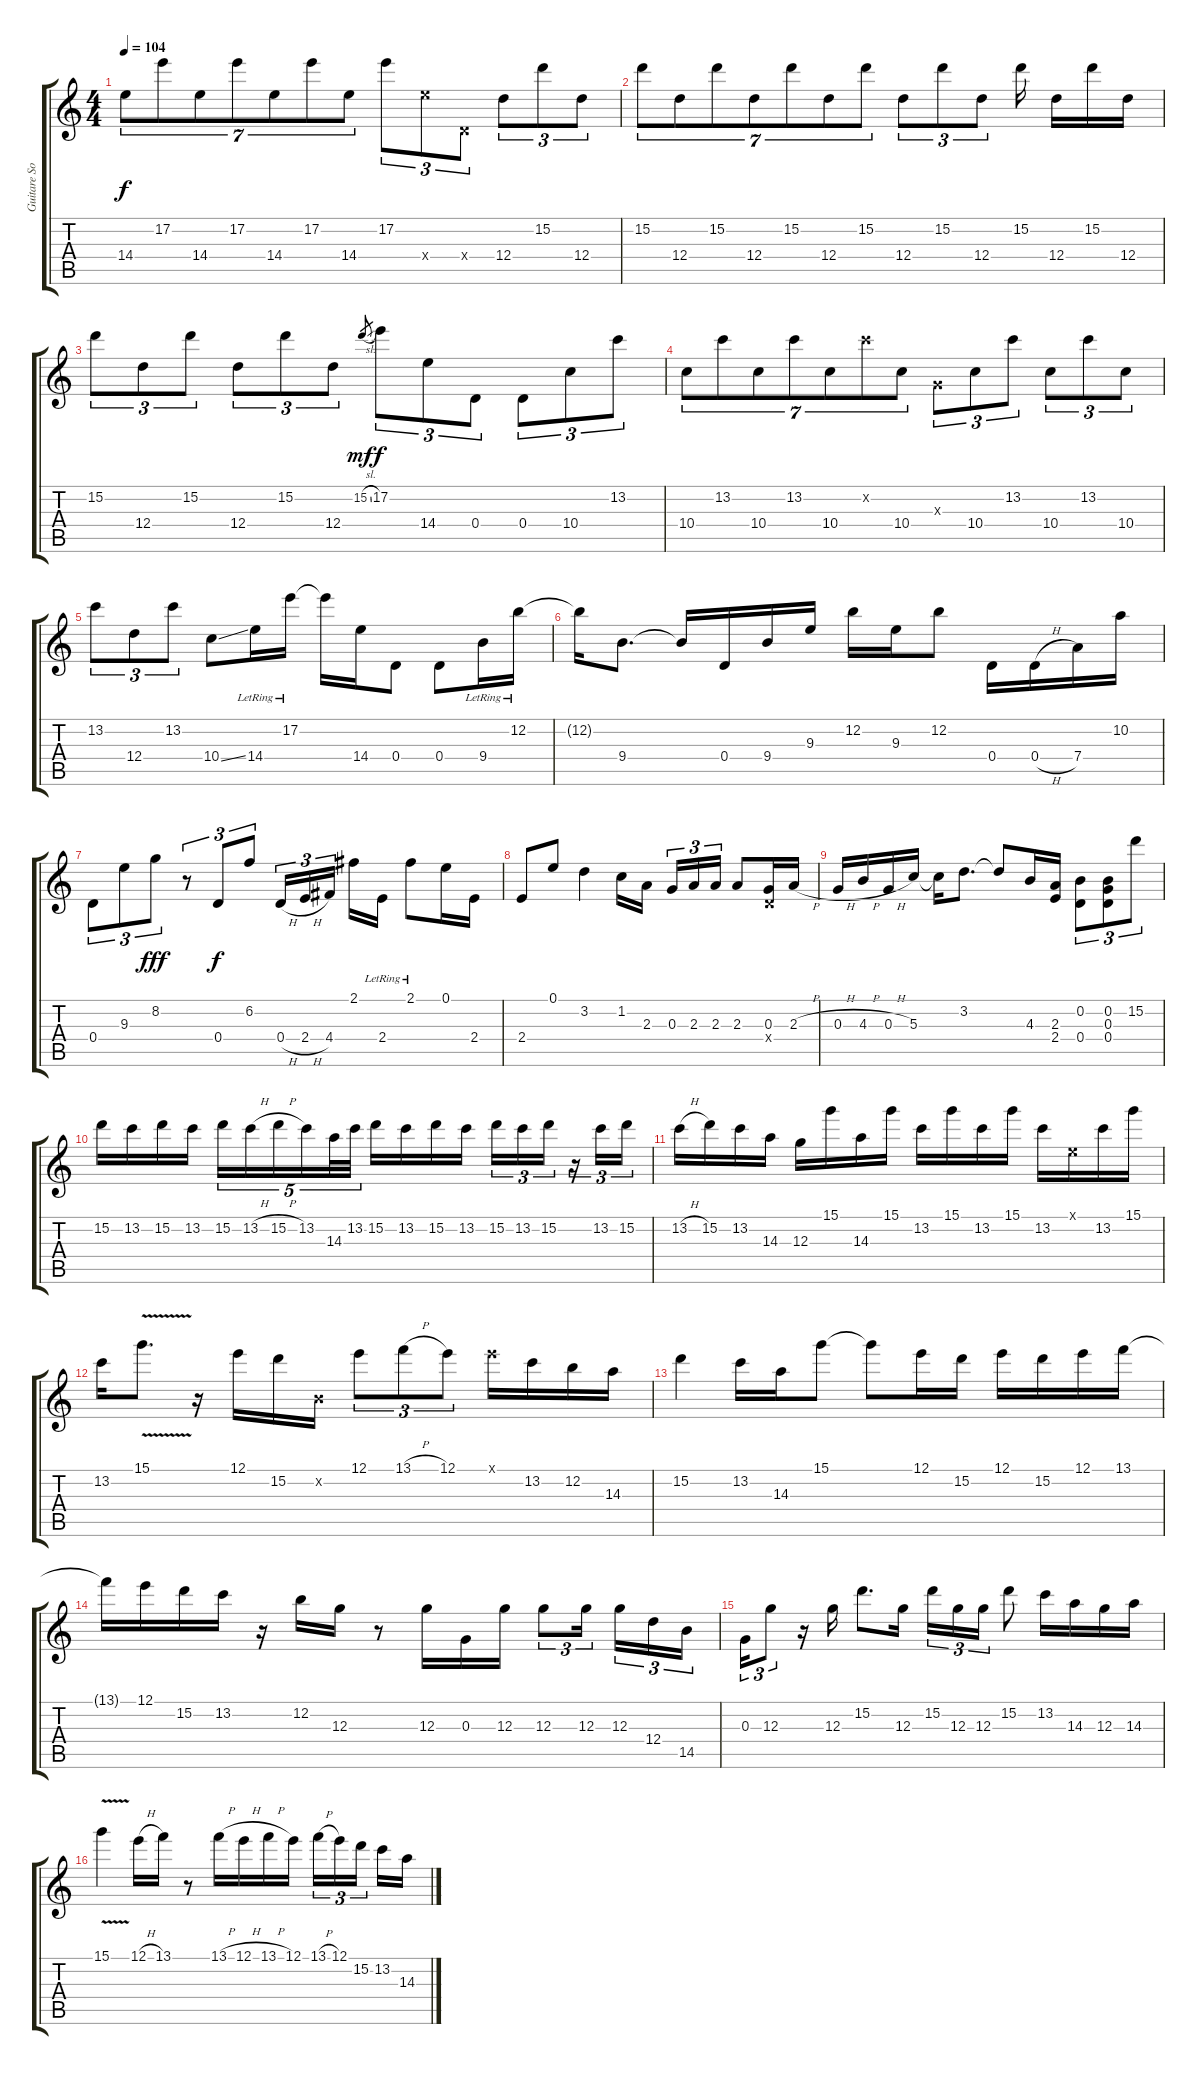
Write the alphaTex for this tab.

\track ("Guitare Solo" "Guitare So") {instrument distortionguitar}
\staff {score tabs}
\tuning (E4 B3 G3 D3 A2 E2) {hide}
\ts (4 4)
\tempo 104
\clef g2
\ks c
14.4.8{tu (7 4) dy f} 17.2.8{tu (7 4)} 14.4.8{tu (7 4)} 17.2.8{tu (7 4)} 14.4.8{tu (7 4)} 17.2.8{tu (7 4)} 14.4.8{tu (7 4)} 17.2.8{tu (3 2)} 14.4{x}.8{tu (3 2)} 0.4{x}.8{tu (3 2)} 12.4.8{tu (3 2)} 15.2.8{tu (3 2)} 12.4.8{tu (3 2)} |
15.2.8{tu (7 4)} 12.4.8{tu (7 4)} 15.2.8{tu (7 4)} 12.4.8{tu (7 4)} 15.2.8{tu (7 4)} 12.4.8{tu (7 4)} 15.2.8{tu (7 4)} 12.4.8{tu (3 2)} 15.2.8{tu (3 2)} 12.4.8{tu (3 2)} 15.2.16 12.4.16 15.2.16 12.4.16 |
15.2.8{tu (3 2)} 12.4.8{tu (3 2)} 15.2.8{tu (3 2)} 12.4.8{tu (3 2)} 15.2.8{tu (3 2)} 12.4.8{tu (3 2)} 15.2{sl}.8{gr dy mf} 17.2.8{tu (3 2) dy f} 14.4.8{tu (3 2)} 0.4.8{tu (3 2)} 0.4.8{tu (3 2)} 10.4.8{tu (3 2)} 13.2.8{tu (3 2)} |
10.4.8{tu (7 4)} 13.2.8{tu (7 4)} 10.4.8{tu (7 4)} 13.2.8{tu (7 4)} 10.4.8{tu (7 4)} 13.2{x}.8{tu (7 4)} 10.4.8{tu (7 4)} 0.3{x}.8{tu (3 2)} 10.4.8{tu (3 2)} 13.2.8{tu (3 2)} 10.4.8{tu (3 2)} 13.2.8{tu (3 2)} 10.4.8{tu (3 2)} |
13.2.8{tu (3 2)} 12.4.8{tu (3 2)} 13.2.8{tu (3 2)} 10.4{ss}.8 14.4{lr}.16 17.2{lr}.16 17.2{t}.16 14.4.16 0.4.8 0.4.8 9.4{lr}.16 12.2{lr}.16 |
12.2{t}.16 9.4.8{d} 9.4{t}.16 0.4.16 9.4.16 9.3.16 12.2.16 9.3.16 12.2.8 0.4.16 0.4{h}.16 7.4.16 10.2.16 |
0.4.8{tu (3 2)} 9.3.8{tu (3 2)} 8.2.8{tu (3 2) dy fff} r.8{tu (3 2)} 0.4.8{tu (3 2) dy f} 6.2.8{tu (3 2)} 0.4{h}.16{tu (3 2)} 2.4{h}.16{tu (3 2)} 4.4.16{tu (3 2) beam splitsecondary} 2.1.16 2.4{lr}.16 2.1{lr}.8 0.1.16 2.4.16 |
2.4.8 0.1.8 3.2.4 1.2.16 2.3.16{beam splitsecondary} 0.3.16{tu (3 2)} 2.3.16{tu (3 2)} 2.3.16{tu (3 2)} 2.3.8 (0.3 0.4{x}).16 2.3{h}.16 |
0.3{h}.16 4.3{h}.16 0.3{h}.16 5.3.16 5.3{t}.16 3.2.8{d} 3.2{t}.8 4.3.16 (2.3 2.4).16 (0.2 0.4).8{tu (3 2)} (0.2 0.3 0.4).8{tu (3 2)} 15.2.8{tu (3 2)} |
15.2.16 13.2.16 15.2.16 13.2.16 15.2.16{tu (5 4)} 13.2{h}.16{tu (5 4)} 15.2{h}.16{tu (5 4)} 13.2.16{tu (5 4)} 14.3.32{tu (5 4)} 13.2.32{tu (5 4)} 15.2.16 13.2.16 15.2.16 13.2.16 15.2.16{tu (3 2)} 13.2.16{tu (3 2)} 15.2.16{tu (3 2)} r.16{tu (3 2)} 13.2.16{tu (3 2)} 15.2.16{tu (3 2)} |
13.2{h}.16 15.2.16 13.2.16 14.3.16 12.3.16 15.1.16 14.3.16 15.1.16 13.2.16 15.1.16 13.2.16 15.1.16 13.2.16 0.1{x}.16 13.2.16 15.1.16 |
13.2.16 15.1{v}.8{d} r.16 12.1.16 15.2.16 0.2{x}.16 12.1.8{tu (3 2)} 13.1{h}.8{tu (3 2)} 12.1.8{tu (3 2)} 12.1{x}.16 13.2.16 12.2.16 14.3.16 |
15.2.4 13.2.16 14.3.16 15.1.8 15.1{t}.8 12.1.16 15.2.16 12.1.16 15.2.16 12.1.16 13.1.16 |
13.1{t}.16 12.1.16 15.2.16 13.2.16 r.16 12.2.16 12.3.16 r.8 12.3.16 0.3.16 12.3.16 12.3.8{tu (3 2)} 12.3.16{tu (3 2) beam splitsecondary} 12.3.16{tu (3 2)} 12.4.16{tu (3 2)} 14.5.16{tu (3 2)} |
0.3.16{tu (3 2)} 12.3.8{tu (3 2)} r.16 12.3.16 15.2.8{d} 12.3.16 15.2.16{tu (3 2)} 12.3.16{tu (3 2)} 12.3.16{tu (3 2)} 15.2.8 13.2.16 14.3.16 12.3.16 14.3.16 |
15.1{v}.4 12.1{h}.16 13.1.16 r.8 13.1{h}.16 12.1{h}.16 13.1{h}.16 12.1.16 13.1{h}.16{tu (3 2)} 12.1.16{tu (3 2)} 15.2.16{tu (3 2) beam splitsecondary} 13.2.16 14.3.16
